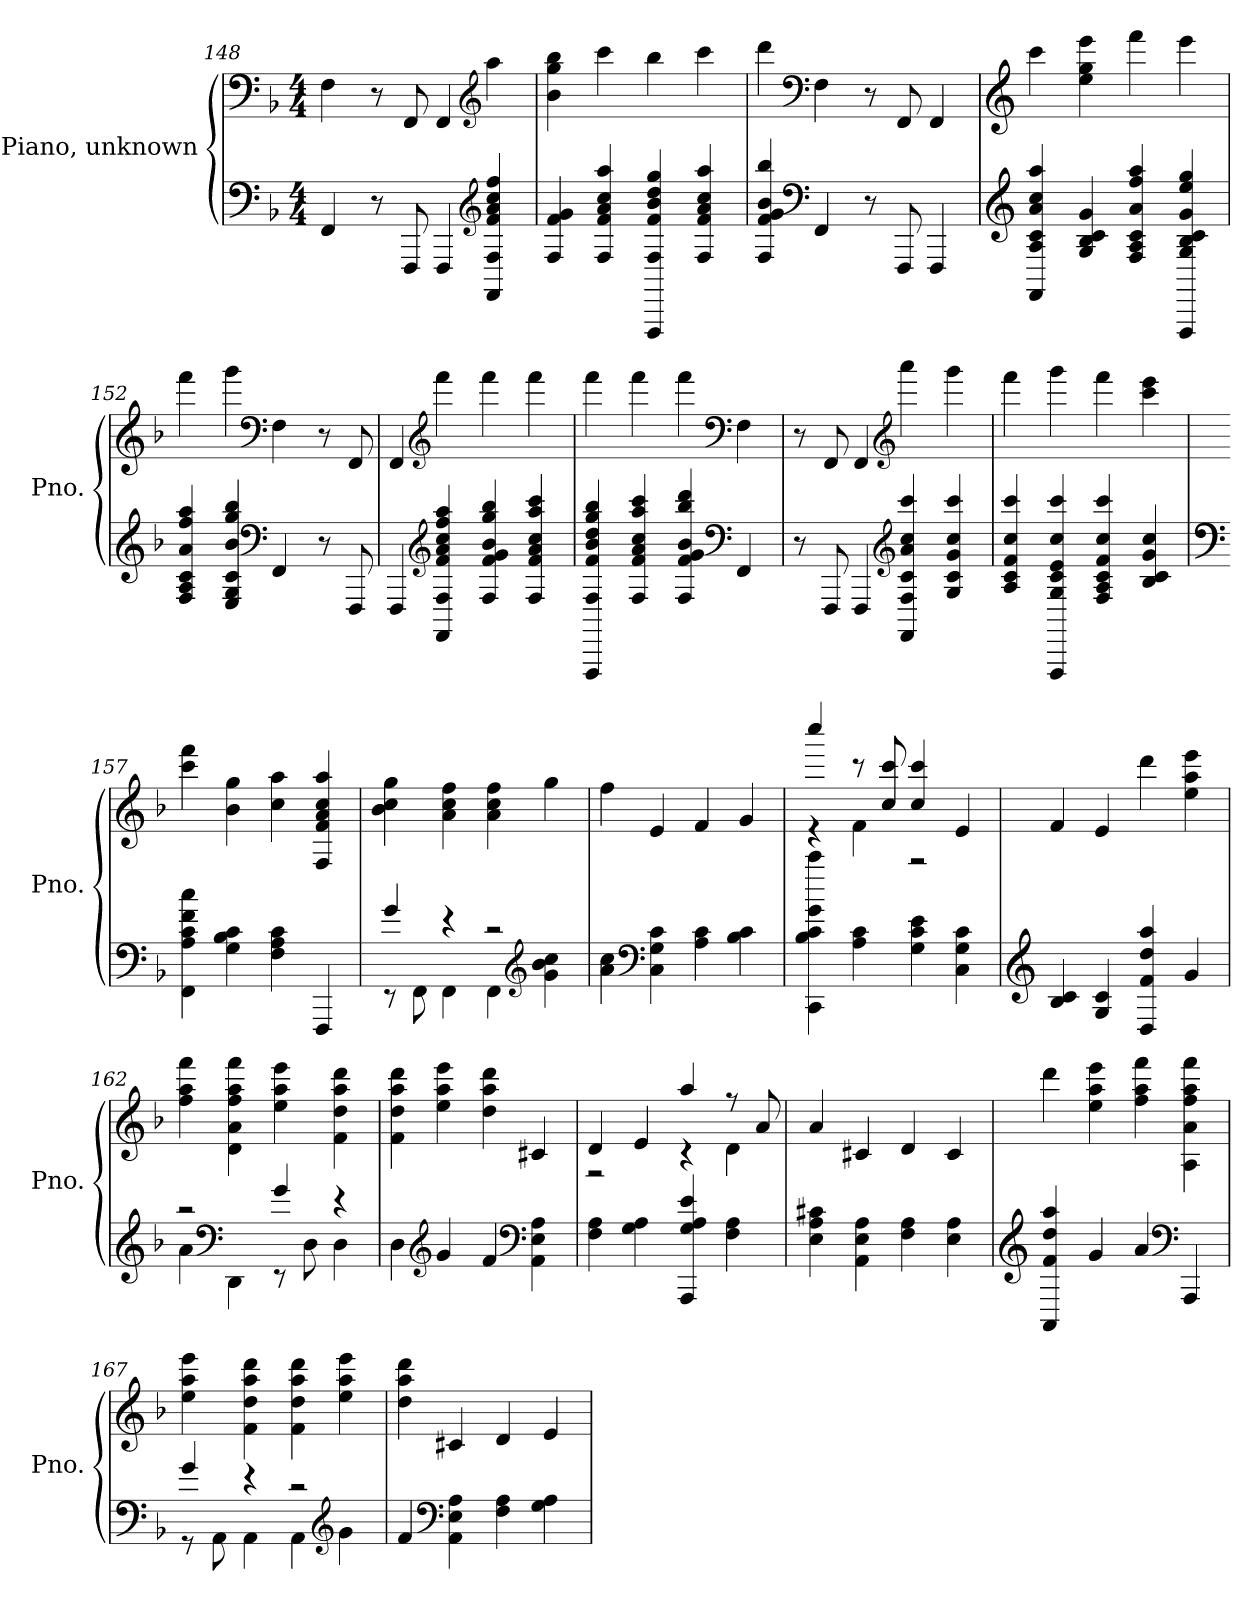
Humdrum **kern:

**kern	**kern
*part1	*part1
*staff2	*staff1
*I"Piano, unknown	*
*I'Pno.	*
*clefF4	*clefF4
*k[b-]	*k[b-]
*M4/4	*M4/4
=148	=148
4FF/	4F\
8r	8r
8FFF/	8FF/
4FFF/	4FF/
*clefG2	*clefG2
4FF/ 4F/ 4f/ 4a/ 4cc/ 4ff/	4aa\
=149	=149
4F/ 4f/ 4g/	4b-\ 4gg\ 4bb-\
4F/ 4f/ 4a/ 4cc/ 4aa/	4ccc\
4FFF/ 4F/ 4f/ 4b-/ 4dd/ 4gg/	4bb-\
4F/ 4f/ 4a/ 4cc/ 4aa/	4ccc\
!!LO:LB:g=z
=150	=150
4F/ 4f/ 4g/ 4b-/ 4bb-/	4ddd\
*clefF4	*clefF4
4FF/	4F\
8r	8r
8FFF/	8FF/
4FFF/	4FF/
=151	=151
*clefG2	*clefG2
4FF/ 4A/ 4c/ 4a/ 4cc/ 4aa/	4ccc\
4G/ 4B-/ 4c/ 4g/	4ee\ 4gg\ 4eee\
4F/ 4A/ 4c/ 4a/ 4ff/ 4aa/	4fff\
4FFF/ 4G/ 4B-/ 4c/ 4g/ 4ee/ 4gg/	4eee\
=152	=152
4F/ 4A/ 4c/ 4a/ 4ff/ 4aa/	4fff\
4E/ 4G/ 4c/ 4b-/ 4gg/ 4bb-/	4ggg\
*clefF4	*clefF4
4FF/	4F\
8r	8r
8FFF/	8FF/
=153	=153
4FFF/	4FF/
*clefG2	*clefG2
4FF/ 4F/ 4f/ 4a/ 4cc/ 4ff/ 4aa/	4fff\
4F/ 4f/ 4g/ 4b-/ 4gg/ 4bb-/	4fff\
4F/ 4f/ 4a/ 4cc/ 4aa/ 4ccc/	4fff\
=154	=154
4FFF/ 4F/ 4f/ 4b-/ 4dd/ 4gg/ 4bb-/	4fff\
4F/ 4f/ 4a/ 4cc/ 4aa/ 4ccc/	4fff\
4F/ 4f/ 4g/ 4b-/ 4bb-/ 4ddd/	4fff\
*clefF4	*clefF4
4FF/	4F\
!!LO:LB:g=z
=155	=155
8r	8r
8FFF/	8FF/
4FFF/	4FF/
*clefG2	*clefG2
4FF/ 4F/ 4c/ 4a/ 4cc/ 4ccc/	4aaa\
4G/ 4c/ 4g/ 4cc/ 4ccc/	4ggg\
=156	=156
4A/ 4c/ 4f/ 4cc/ 4ccc/	4fff\
4FFF/ 4G/ 4c/ 4e/ 4cc/ 4ccc/	4ggg\
4F/ 4A/ 4c/ 4f/ 4cc/ 4ccc/	4fff\
4B-/ 4c/ 4g/ 4cc/	4ccc\ 4eee\
=157	=157
*clefF4	*
4FF\ 4A\ 4c\ 4f\ 4cc\	4ccc\ 4fff\
4G\ 4B-\ 4c\	4b-\ 4gg\
4F\ 4A\ 4c\	4cc\ 4aa\
4FFF/	4F/ 4f/ 4a/ 4cc/ 4aa/
=158	=158
*^	*
4g/	8r	4b-\ 4cc\ 4gg\
.	8FF\	.
4r	4FF\	4a\ 4cc\ 4ff\
2r	4FF\	4a\ 4cc\ 4ff\
*clefG2	*	*
.	4g\ 4b-\ 4cc\	4gg\
*v	*v	*
=159	=159
4a\ 4cc\	4ff\
*clefF4	*
4C\ 4G\ 4c\	4e/
4A\ 4c\	4f/
4B-\ 4c\	4g/
!!LO:LB:g=z
=160	=160
*	*^
4CC\ 4B-\ 4c\ 4g\ 4ccc\	4cccc/	4r
4A\ 4c\	8r	4f\
.	8cc/ 8ccc/	.
4G\ 4c\ 4e\	4cc/ 4ccc/	2r
4C\ 4G\ 4c\	4e/	.
*	*v	*v
=161	=161
*clefG2	*
4B-/ 4c/	4f/
4G/ 4c/	4e/
4D/ 4f/ 4dd/ 4aa/	4ddd\
4g/	4ee\ 4aa\ 4eee\
=162	=162
*^	*
2r	4a\	4ff\ 4aa\ 4fff\
*clefF4	*	*
.	4DD\	4d\ 4a\ 4ff\ 4aa\ 4fff\
4g/	8r	4ee\ 4aa\ 4eee\
.	8D\	.
4r	4D\	4f\ 4dd\ 4aa\ 4ddd\
*v	*v	*
=163	=163
4D\	4f\ 4dd\ 4aa\ 4ddd\
*clefG2	*
4g/	4ee\ 4aa\ 4eee\
4f/	4dd\ 4aa\ 4ddd\
*clefF4	*
4AA\ 4E\ 4A\	4c#X/
=164	=164
*	*^
4F\ 4A\	4d/	2r
4G\ 4A\	4e/	.
4AAA/ 4G/ 4A/ 4e/	4aa/	4r
4F\ 4A\	8r	4d\
.	8a/	.
*	*v	*v
!!LO:LB:g=z
=165	=165
4E\ 4A\ 4c#X\	4a/
4AA\ 4E\ 4A\	4c#X/
4F\ 4A\	4d/
4E\ 4A\	4c#/
=166	=166
*clefG2	*
4AA/ 4f/ 4dd/ 4aa/	4ddd\
4g/	4ee\ 4aa\ 4eee\
4a/	4ff\ 4aa\ 4fff\
*clefF4	*
4AAA/	4A\ 4a\ 4ff\ 4aa\ 4fff\
=167	=167
*^	*
4g/	8r	4ee\ 4aa\ 4eee\
.	8AA\	.
4r	4AA\	4f\ 4dd\ 4aa\ 4ddd\
2r	4AA\	4f\ 4dd\ 4aa\ 4ddd\
*clefG2	*	*
.	4g\	4ee\ 4aa\ 4eee\
*v	*v	*
=168	=168
4f/	4dd\ 4aa\ 4ddd\
*clefF4	*
4AA\ 4E\ 4A\	4c#X/
4F\ 4A\	4d/
4G\ 4A\	4e/
=	=
*-	*-
